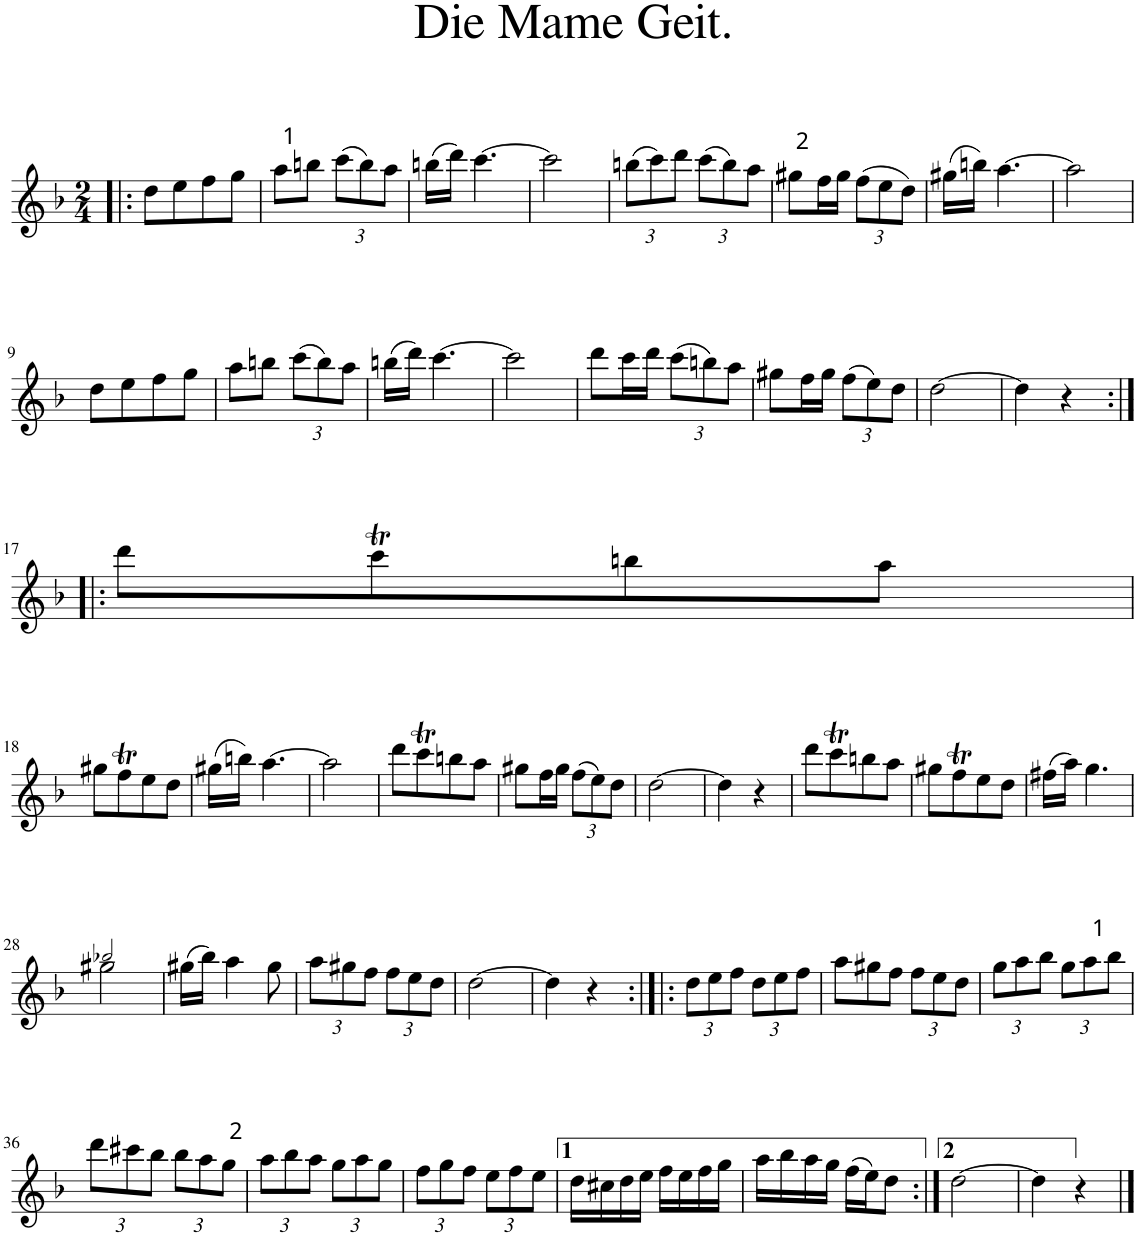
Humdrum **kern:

**kern
*part1
*staff1
*I"Piano
*I'Pno.
*clefG2
*k[b-]
*d:
*M2/4
=1!|:
8dd\L
8ee\
8ff\
8gg\J
=2
8aa\L
8bbn\J
*Xbrackettup
(12ccc\L
12bb\)
12aa\J
=3
(16bbn\LL
16ddd\JJ)
[4.ccc\
=4
2ccc\]
=5
(12bbn\L
12ccc\)
12ddd\J
(12ccc\L
12bb\)
12aa\J
=6
8gg#X\L
16ff\L
16gg#\JJ
(12ff\L
12ee\
12dd\J)
=7
(16gg#X\LL
16bbn\JJ)
[4.aa\
=8
2aa\]
!!LO:LB:g=z
=9
8dd\L
8ee\
8ff\
8gg\J
=10
8aa\L
8bbn\J
(12ccc\L
12bb\)
12aa\J
=11
(16bbn\LL
16ddd\JJ)
[4.ccc\
=12
2ccc\]
=13
8ddd\L
16ccc\L
16ddd\JJ
(12ccc\L
12bbn\)
12aa\J
=14
8gg#X\L
16ff\L
16gg#\JJ
(12ff\L
12ee\)
12dd\J
=15
[2dd\
=16
4dd\]
4r
!!LO:LB:g=z
=17:|!|:
8ddd\L
8cccT\
8bbn\
8aa\J
!!LO:LB:g=z
=18
8gg#X\L
8ffT\
8ee\
8dd\J
=19
(16gg#X\LL
16bbn\JJ)
[4.aa\
=20
2aa\]
=21
8ddd\L
8cccT\
8bbn\
8aa\J
=22
8gg#X\L
16ff\L
16gg#\JJ
(12ff\L
12ee\)
12dd\J
=23
[2dd\
=24
4dd\]
4r
=25
8ddd\L
8cccT\
8bbn\
8aa\J
=26
8gg#X\L
8ffT\
8ee\
8dd\J
=27
(16ff#X\LL
16aa\JJ)
4.gg\
!!LO:LB:g=z
=28
*^
2bb-X!/	2gg#X\
*v	*v
=29
(16gg#X\LL
16bb-\JJ)
4aa\
8gg#\
=30
12aa\L
12gg#X\
12ff\J
12ff\L
12ee\
12dd\J
=31
[2dd\
=32
4dd\]
4r
=33:|!|:
12dd\L
12ee\
12ff\J
12dd\L
12ee\
12ff\J
=34
*Xtuplet
12aa\L
12gg#X\
12ff\J
*tuplet
12ff\L
12ee\
12dd\J
=35
12gg\L
12aa\
12bb-\J
12gg\L
12aa\
12bb-\J
!!LO:LB:g=z
=36
12ddd\L
12ccc#X\
12bb-\J
12bb-\L
12aa\
12gg\J
=37
12aa\L
12bb-\
12aa\J
12gg\L
12aa\
12gg\J
=38
12ff\L
12gg\
12ff\J
12ee\L
12ff\
12ee\J
=39
16dd\LL
16cc#X\
16dd\
16ee\JJ
16ff\LL
16ee\
16ff\
16gg\JJ
=40
16aa\LL
16bb-\
16aa\
16gg\JJ
(16ff\LL
16ee\J)
8dd\J
=41:|!
[2dd\
=42
4dd\]
4r
==
*-
